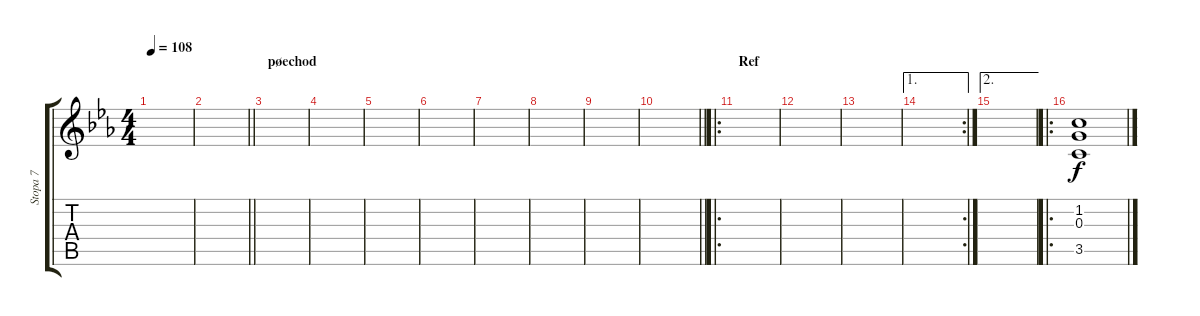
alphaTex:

\track ("Stopa 7" "Stopa 7") {instrument distortionguitar}
\staff {score tabs}
\tuning (E4 B3 G3 D3 A2 E2) {hide}
\ts (4 4)
\tempo 108
\clef g2
\ks eb
|
\barLineRight lightlight
|
\section ("" "pøechod")
|
|
|
|
|
|
|
\barLineRight lightlight
|
\ro
\section ("" "Ref")
|
|
|
\ae 1
\rc 2
|
\ae 2
|
\ro
(1.2 0.3 3.5).1
